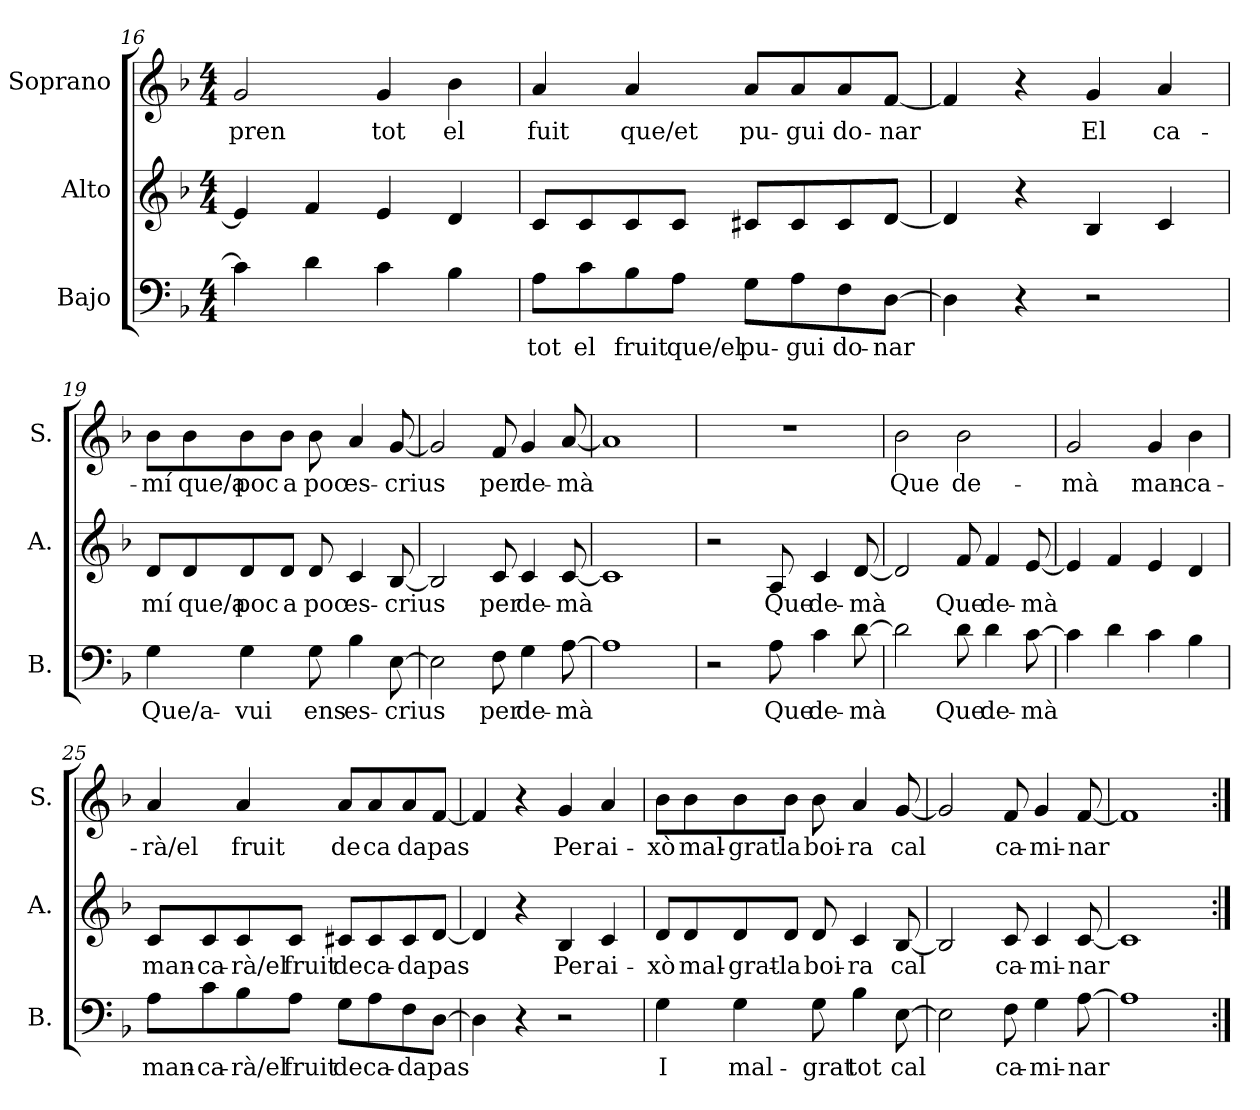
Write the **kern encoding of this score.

**kern	**text	**kern	**text	**kern	**text
*part3	*part3	*part2	*part2	*part1	*part1
*staff3	*staff3	*staff2	*staff2	*staff1	*staff1
*I"Bajo	*	*I"Alto	*	*I"Soprano	*
*I'B.	*	*I'A.	*	*I'S.	*
*clefF4	*	*clefG2	*	*clefG2	*
*k[b-]	*	*k[b-]	*	*k[b-]	*
*M4/4	*	*M4/4	*	*M4/4	*
=16	=16	=16	=16	=16	=16
!	!	!	!	!	!LO:LY:b
4c\]	.	4e/]	.	2g/	pren
4d\	.	4f/	.	.	.
!	!	!	!	!	!LO:LY:b
4c\	.	4e/	.	4g/	tot
!	!	!	!	!	!LO:LY:b
4B-\	.	4d/	.	4b-\	el
=17	=17	=17	=17	=17	=17
!	!LO:LY:b	!	!	!	!LO:LY:b
8A\L	tot	8c/L	.	4a/	fuit
!	!LO:LY:b	!	!	!	!
8c\	el	8c/	.	.	.
!	!LO:LY:b	!	!	!	!LO:LY:b
8B-\	fruit	8c/	.	4a/	que/et
!	!LO:LY:b	!	!	!	!
8A\J	que/el	8c/J	.	.	.
!	!LO:LY:b	!	!	!	!LO:LY:b
8G\L	pu-	8c#X/L	.	8a/L	pu-
!	!LO:LY:b	!	!	!	!LO:LY:b
8A\	-gui	8c#/	.	8a/	-gui
!	!LO:LY:b	!	!	!	!LO:LY:b
8F\	do-	8c#/	.	8a/	do-
!	!LO:LY:b	!	!	!	!LO:LY:b
[8D\J	-nar	[8d/J	.	[8f/J	-nar
!!LO:PB:g=z
=18	=18	=18	=18	=18	=18
4D\]	.	4d/]	.	4f/]	.
4r	.	4r	.	4r	.
!	!	!	!	!	!LO:LY:b
2r	.	4B-/	.	4g/	El
!	!	!	!	!	!LO:LY:b
.	.	4c/	.	4a/	ca-
=19	=19	=19	=19	=19	=19
!	!LO:LY:b	!	!LO:LY:b	!	!LO:LY:b
4G\	Que/a-	8d/L	-mí	8b-\L	-mí
!	!	!	!LO:LY:b	!	!LO:LY:b
.	.	8d/	que/a	8b-\	que/a
!	!LO:LY:b	!	!LO:LY:b	!	!LO:LY:b
4G\	-vui	8d/	poc	8b-\	poc
!	!	!	!LO:LY:b	!	!LO:LY:b
.	.	8d/J	a	8b-\J	a
!	!LO:LY:b	!	!LO:LY:b	!	!LO:LY:b
8G\	ens	8d/	poc	8b-\	poc
!	!LO:LY:b	!	!LO:LY:b	!	!LO:LY:b
4B-\	es-	4c/	es-	4a/	es-
!	!LO:LY:b	!	!LO:LY:b	!	!LO:LY:b
[8E\	-crius	[8B-/	-crius	[8g/	-crius
=20	=20	=20	=20	=20	=20
2E\]	.	2B-/]	.	2g/]	.
!	!LO:LY:b	!	!LO:LY:b	!	!LO:LY:b
8F\	per	8c/	per	8f/	per
!	!LO:LY:b	!	!LO:LY:b	!	!LO:LY:b
4G\	de-	4c/	de-	4g/	de-
!	!LO:LY:b	!	!LO:LY:b	!	!LO:LY:b
[8A\	-mà	[8c/	-mà	[8a/	-mà
=21	=21	=21	=21	=21	=21
1A]	.	1c]	.	1a]	.
=22	=22	=22	=22	=22	=22
2r	.	2r	.	1r	.
!	!LO:LY:b	!	!LO:LY:b	!	!
8A\	Que	8A/	Que	.	.
!	!LO:LY:b	!	!LO:LY:b	!	!
4c\	de-	4c/	de-	.	.
!	!LO:LY:b	!	!LO:LY:b	!	!
[8d\	-mà	[8d/	-mà	.	.
!!LO:LB:g=z
=23	=23	=23	=23	=23	=23
!	!	!	!	!	!LO:LY:b
2d\]	.	2d/]	.	2b-\	Que
!	!LO:LY:b	!	!LO:LY:b	!	!LO:LY:b
8d\	Que	8f/	Que	2b-\	de-
!	!LO:LY:b	!	!LO:LY:b	!	!
4d\	de-	4f/	de-	.	.
!	!LO:LY:b	!	!LO:LY:b	!	!
[8c\	-mà	[8e/	-mà	.	.
=24	=24	=24	=24	=24	=24
!	!	!	!	!	!LO:LY:b
4c\]	.	4e/]	.	2g/	-mà
4d\	.	4f/	.	.	.
!	!	!	!	!	!LO:LY:b
4c\	.	4e/	.	4g/	man-
!	!	!	!	!	!LO:LY:b
4B-\	.	4d/	.	4b-\	-ca-
=25	=25	=25	=25	=25	=25
!	!LO:LY:b	!	!LO:LY:b	!	!LO:LY:b
8A\L	man-	8c/L	man-	4a/	-rà/el
!	!LO:LY:b	!	!LO:LY:b	!	!
8c\	-ca-	8c/	-ca-	.	.
!	!LO:LY:b	!	!LO:LY:b	!	!LO:LY:b
8B-\	-rà/el	8c/	-rà/el	4a/	fruit
!	!LO:LY:b	!	!LO:LY:b	!	!
8A\J	fruit	8c/J	fruit	.	.
!	!LO:LY:b	!	!LO:LY:b	!	!LO:LY:b
8G\L	de	8c#X/L	de	8a/L	de
!	!LO:LY:b	!	!LO:LY:b	!	!LO:LY:b
8A\	ca-	8c#/	ca-	8a/	ca
!	!LO:LY:b	!	!LO:LY:b	!	!LO:LY:b
8F\	-da	8c#/	-da	8a/	da
!	!LO:LY:b	!	!LO:LY:b	!	!LO:LY:b
[8D\J	pas	[8d/J	pas	[8f/J	pas
=26	=26	=26	=26	=26	=26
4D\]	.	4d/]	.	4f/]	.
4r	.	4r	.	4r	.
!	!	!	!LO:LY:b	!	!LO:LY:b
2r	.	4B-/	Per	4g/	Per
!	!	!	!LO:LY:b	!	!LO:LY:b
.	.	4c/	ai-	4a/	ai-
!!LO:LB:g=z
=27	=27	=27	=27	=27	=27
!	!LO:LY:b	!	!LO:LY:b	!	!LO:LY:b
4G\	I	8d/L	-xò	8b-\L	-xò
!	!	!	!LO:LY:b	!	!LO:LY:b
.	.	8d/	mal-	8b-\	mal-
!	!LO:LY:b	!	!LO:LY:b	!	!LO:LY:b
4G\	mal-	8d/	-grat-	8b-\	-grat
!	!	!	!LO:LY:b	!	!LO:LY:b
.	.	8d/J	-la	8b-\J	la
!	!LO:LY:b	!	!LO:LY:b	!	!LO:LY:b
8G\	-grat	8d/	boi-	8b-\	boi-
!	!LO:LY:b	!	!LO:LY:b	!	!LO:LY:b
4B-\	tot	4c/	-ra	4a/	-ra
!	!LO:LY:b	!	!LO:LY:b	!	!LO:LY:b
[8E\	cal	[8B-/	cal	[8g/	cal
=28	=28	=28	=28	=28	=28
2E\]	.	2B-/]	.	2g/]	.
!	!LO:LY:b	!	!LO:LY:b	!	!LO:LY:b
8F\	ca-	8c/	ca-	8f/	ca-
!	!LO:LY:b	!	!LO:LY:b	!	!LO:LY:b
4G\	-mi-	4c/	-mi-	4g/	-mi-
!	!LO:LY:b	!	!LO:LY:b	!	!LO:LY:b
[8A\	-nar	[8c/	-nar	[8f/	-nar
=29	=29	=29	=29	=29	=29
1A]	.	1c]	.	1f]	.
=:|!	=:|!	=:|!	=:|!	=:|!	=:|!
*-	*-	*-	*-	*-	*-
